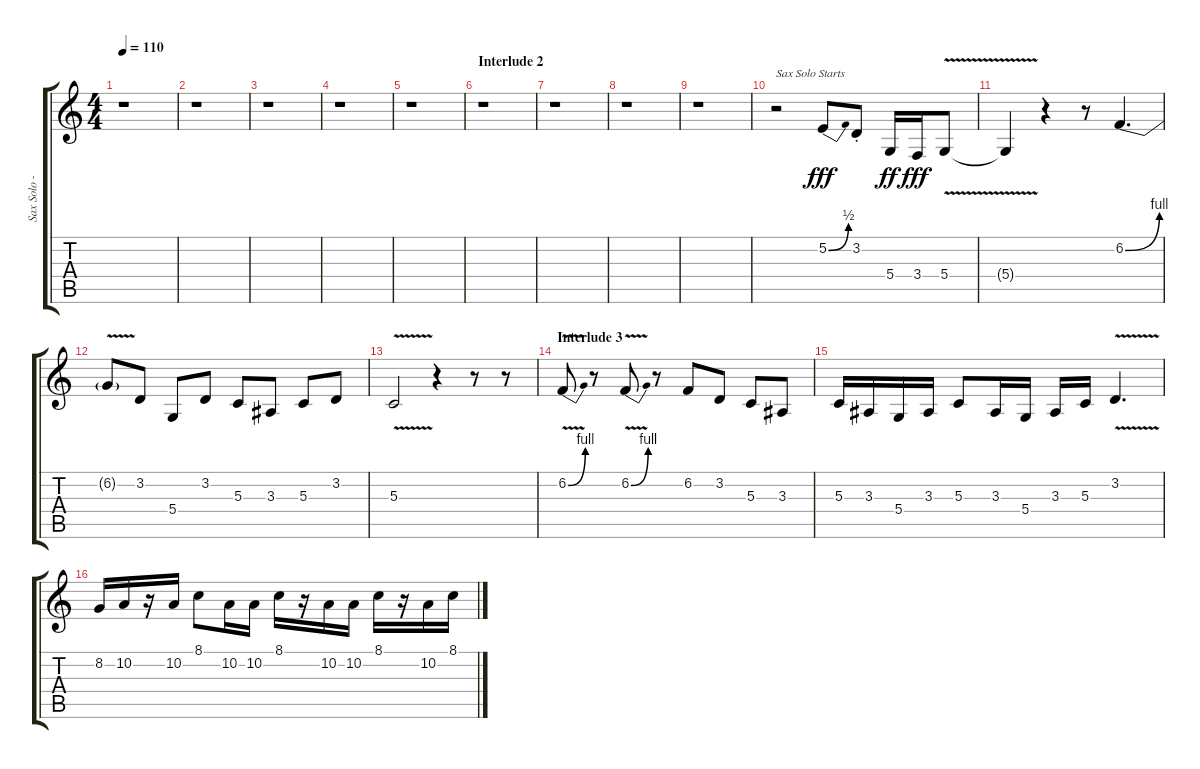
\track ("Sax Solo - Alto" "Sax Solo -") {instrument altosax}
\staff {score tabs}
\tuning (E4 B3 G3 D3 A2 E2) {hide}
\ts (4 4)
\tempo 110
\clef g2
\ks c
r.1{dy fff} |
r.1 |
r.1 |
r.1 |
r.1 |
\section ("" "Interlude 2")
r.1 |
r.1 |
r.1 |
r.1 |
r.2{txt "Sax Solo Starts"} 5.2{be (bend 0 0 60 2)}.8 3.2{st}.8 5.4.16{dy ff} 3.4.16{dy fff} 5.4{v}.8 |
5.4{t}.4 r.4 r.8 6.2{be (bend 0 0 60 4)}.4{d} |
6.2{v t}.8 3.2.8 5.4.8 3.2.8 5.3.8 3.3.8 5.3.8 3.2.8 |
5.3{v}.2 r.4 r.8 r.8 |
\section ("" "Interlude 3")
6.2{be (bend 0 0 60 4) v}.8 r.8 6.2{be (bend 0 0 60 4) v}.8 r.8 6.2.8 3.2.8 5.3.8 3.3.8 |
5.3.16 3.3.16 5.4.16 3.3.16 5.3.8 3.3.16 5.4.16 3.3.16 5.3.16 3.2{v}.4{d} |
8.2.16 10.2.16 r.16 10.2.16 8.1.8 10.2.16 10.2.16 8.1.16 r.16 10.2.16 10.2.16 8.1.16 r.16 10.2.16 8.1.16
